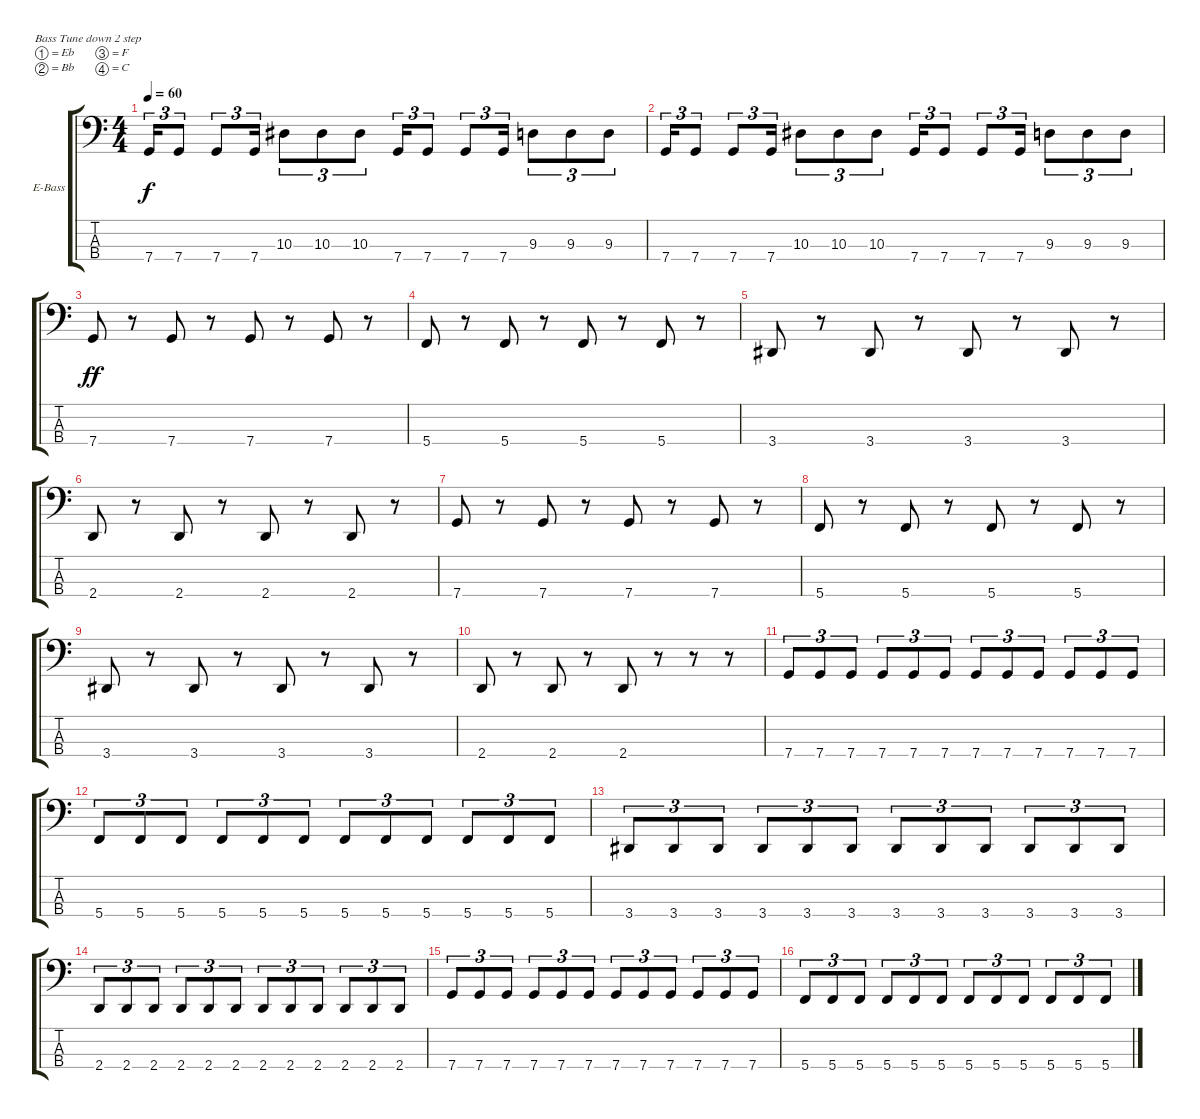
\bracketExtendMode groupsimilarinstruments
\firstSystemTrackNameOrientation horizontal
\otherSystemsTrackNameOrientation horizontal
\track ("Bass" "E-Bass") {instrument electricbassfinger}
\staff {score tabs}
\tuning (Eb2 Bb1 F1 C1)
\ts (4 4)
\tempo 60
\clef f4
\ks c
7.4.16{tu (3 2) dy f} 7.4.8{tu (3 2)} 7.4.8{tu (3 2)} 7.4.16{tu (3 2)} 10.3.8{tu (3 2)} 10.3.8{tu (3 2)} 10.3.8{tu (3 2)} 7.4.16{tu (3 2)} 7.4.8{tu (3 2)} 7.4.8{tu (3 2)} 7.4.16{tu (3 2)} 9.3.8{tu (3 2)} 9.3.8{tu (3 2)} 9.3.8{tu (3 2)} |
7.4.16{tu (3 2)} 7.4.8{tu (3 2)} 7.4.8{tu (3 2)} 7.4.16{tu (3 2)} 10.3.8{tu (3 2)} 10.3.8{tu (3 2)} 10.3.8{tu (3 2)} 7.4.16{tu (3 2)} 7.4.8{tu (3 2)} 7.4.8{tu (3 2)} 7.4.16{tu (3 2)} 9.3.8{tu (3 2)} 9.3.8{tu (3 2)} 9.3.8{tu (3 2)} |
7.4.8{dy ff} r.8 7.4.8 r.8 7.4.8 r.8 7.4.8 r.8 |
5.4.8 r.8 5.4.8 r.8 5.4.8 r.8 5.4.8 r.8 |
3.4.8 r.8 3.4.8 r.8 3.4.8 r.8 3.4.8 r.8 |
2.4.8 r.8 2.4.8 r.8 2.4.8 r.8 2.4.8 r.8 |
7.4.8 r.8 7.4.8 r.8 7.4.8 r.8 7.4.8 r.8 |
5.4.8 r.8 5.4.8 r.8 5.4.8 r.8 5.4.8 r.8 |
3.4.8 r.8 3.4.8 r.8 3.4.8 r.8 3.4.8 r.8 |
2.4.8 r.8 2.4.8 r.8 2.4.8 r.8 r.8 r.8 |
7.4.8{tu (3 2)} 7.4.8{tu (3 2)} 7.4.8{tu (3 2)} 7.4.8{tu (3 2)} 7.4.8{tu (3 2)} 7.4.8{tu (3 2)} 7.4.8{tu (3 2)} 7.4.8{tu (3 2)} 7.4.8{tu (3 2)} 7.4.8{tu (3 2)} 7.4.8{tu (3 2)} 7.4.8{tu (3 2)} |
5.4.8{tu (3 2)} 5.4.8{tu (3 2)} 5.4.8{tu (3 2)} 5.4.8{tu (3 2)} 5.4.8{tu (3 2)} 5.4.8{tu (3 2)} 5.4.8{tu (3 2)} 5.4.8{tu (3 2)} 5.4.8{tu (3 2)} 5.4.8{tu (3 2)} 5.4.8{tu (3 2)} 5.4.8{tu (3 2)} |
3.4.8{tu (3 2)} 3.4.8{tu (3 2)} 3.4.8{tu (3 2)} 3.4.8{tu (3 2)} 3.4.8{tu (3 2)} 3.4.8{tu (3 2)} 3.4.8{tu (3 2)} 3.4.8{tu (3 2)} 3.4.8{tu (3 2)} 3.4.8{tu (3 2)} 3.4.8{tu (3 2)} 3.4.8{tu (3 2)} |
2.4.8{tu (3 2)} 2.4.8{tu (3 2)} 2.4.8{tu (3 2)} 2.4.8{tu (3 2)} 2.4.8{tu (3 2)} 2.4.8{tu (3 2)} 2.4.8{tu (3 2)} 2.4.8{tu (3 2)} 2.4.8{tu (3 2)} 2.4.8{tu (3 2)} 2.4.8{tu (3 2)} 2.4.8{tu (3 2)} |
7.4.8{tu (3 2)} 7.4.8{tu (3 2)} 7.4.8{tu (3 2)} 7.4.8{tu (3 2)} 7.4.8{tu (3 2)} 7.4.8{tu (3 2)} 7.4.8{tu (3 2)} 7.4.8{tu (3 2)} 7.4.8{tu (3 2)} 7.4.8{tu (3 2)} 7.4.8{tu (3 2)} 7.4.8{tu (3 2)} |
5.4.8{tu (3 2)} 5.4.8{tu (3 2)} 5.4.8{tu (3 2)} 5.4.8{tu (3 2)} 5.4.8{tu (3 2)} 5.4.8{tu (3 2)} 5.4.8{tu (3 2)} 5.4.8{tu (3 2)} 5.4.8{tu (3 2)} 5.4.8{tu (3 2)} 5.4.8{tu (3 2)} 5.4.8{tu (3 2)}
